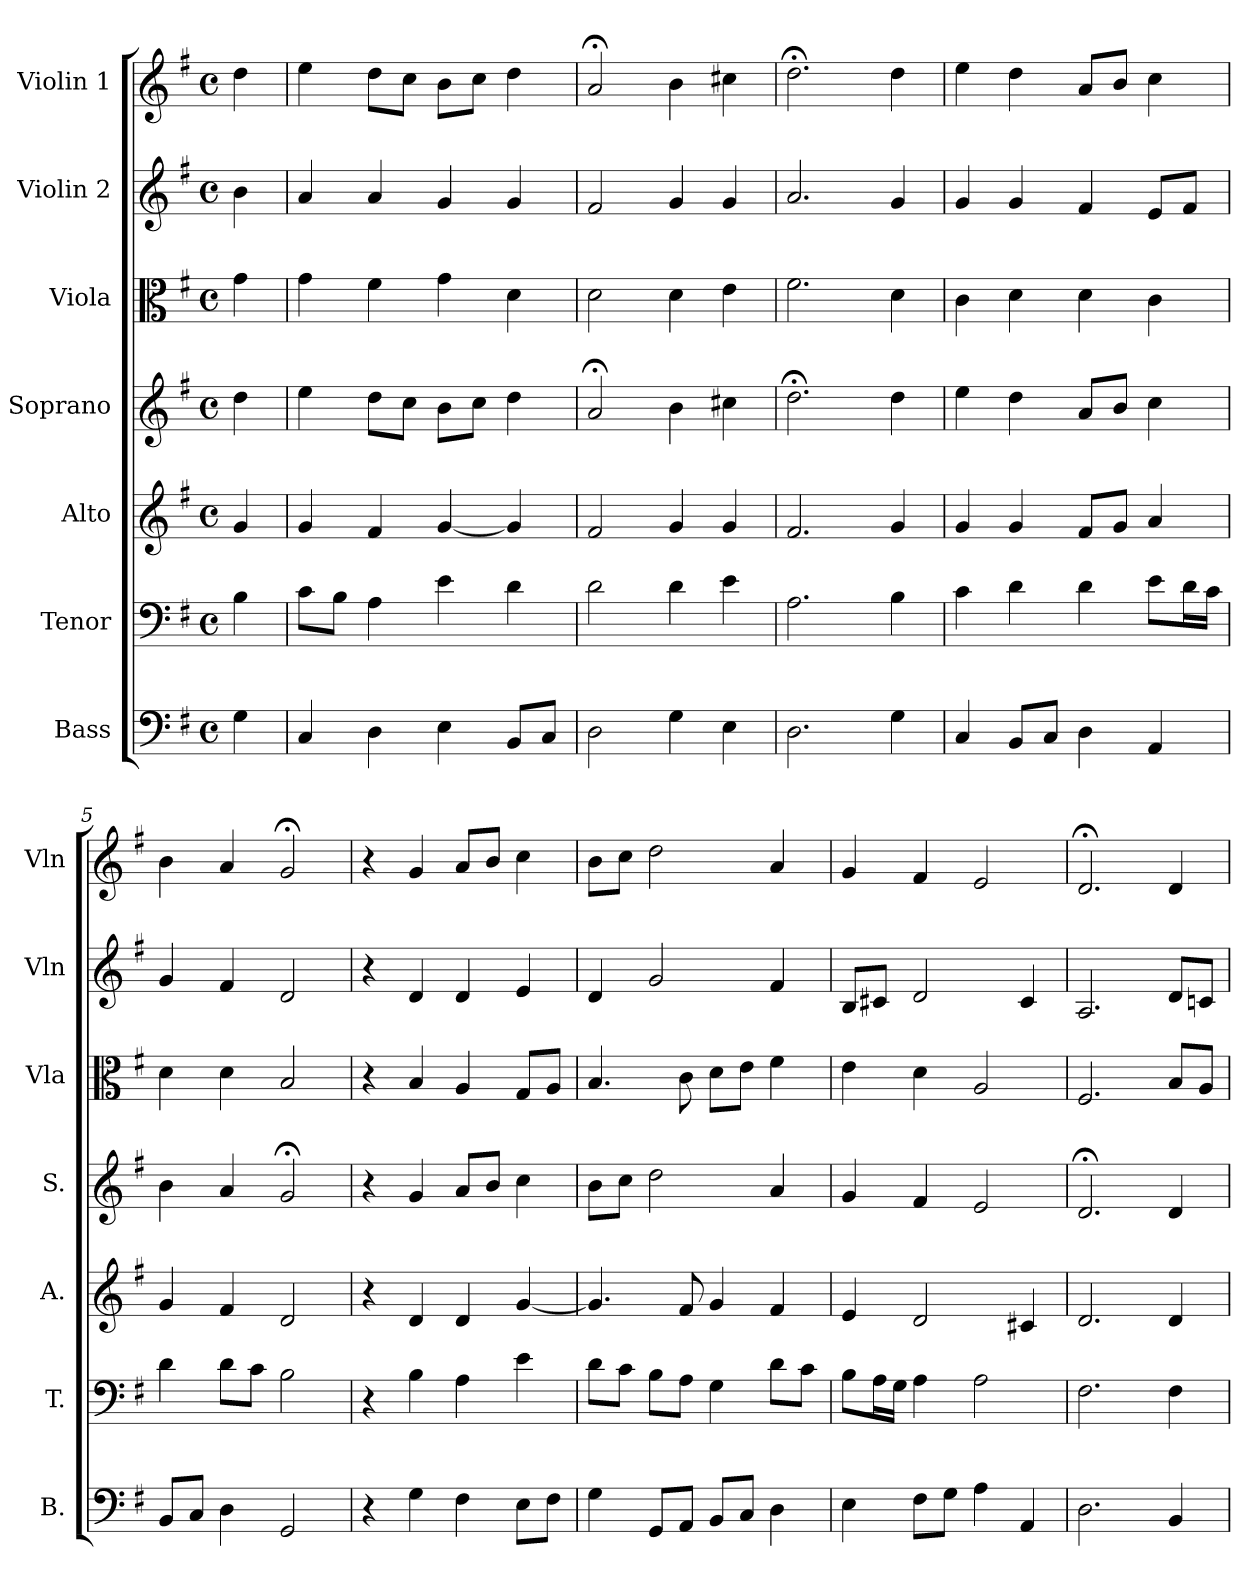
**kern	**kern	**kern	**kern	**kern	**kern	**kern
*part7	*part6	*part5	*part4	*part3	*part2	*part1
*staff7	*staff6	*staff5	*staff4	*staff3	*staff2	*staff1
*I"Bass	*I"Tenor	*I"Alto	*I"Soprano	*I"Viola	*I"Violin 2	*I"Violin 1
*I'B.	*I'T.	*I'A.	*I'S.	*I'Vla	*I'Vln	*I'Vln
*clefF4	*clefF4	*clefG2	*clefG2	*clefC3	*clefG2	*clefG2
*k[f#]	*k[f#]	*k[f#]	*k[f#]	*k[f#]	*k[f#]	*k[f#]
*G:	*G:	*G:	*G:	*G:	*G:	*G:
*M4/4	*M4/4	*M4/4	*M4/4	*M4/4	*M4/4	*M4/4
*met(c)	*met(c)	*met(c)	*met(c)	*met(c)	*met(c)	*met(c)
=	=	=	=	=	=	=
4G\	4B\	4g/	4dd\	4g\	4b\	4dd\
=1	=1	=1	=1	=1	=1	=1
4C/	8c\L	4g/	4ee\	4g\	4a/	4ee\
.	8B\J	.	.	.	.	.
4D\	4A\	4f#/	8dd\L	4f#\	4a/	8dd\L
.	.	.	8cc\J	.	.	8cc\J
4E\	4e\	[4g/	8b\L	4g\	4g/	8b\L
.	.	.	8cc\J	.	.	8cc\J
8BB/L	4d\	4g/]	4dd\	4d\	4g/	4dd\
8C/J	.	.	.	.	.	.
=2	=2	=2	=2	=2	=2	=2
2D\	2d\	2f#/	2a;</	2d\	2f#/	2a;</
4G\	4d\	4g/	4b\	4d\	4g/	4b\
4E\	4e\	4g/	4cc#X\	4e\	4g/	4cc#X\
=3	=3	=3	=3	=3	=3	=3
2.D\	2.A\	2.f#/	2.dd;<\	2.f#\	2.a/	2.dd;<\
4G\	4B\	4g/	4dd\	4d\	4g/	4dd\
=4	=4	=4	=4	=4	=4	=4
4C/	4c\	4g/	4ee\	4c\	4g/	4ee\
8BB/L	4d\	4g/	4dd\	4d\	4g/	4dd\
8C/J	.	.	.	.	.	.
4D\	4d\	8f#/L	8a/L	4d\	4f#/	8a/L
.	.	8g/J	8b/J	.	.	8b/J
4AA/	8e\L	4a/	4cc\	4c\	8e/L	4cc\
.	16d\L	.	.	.	8f#/J	.
.	16c\JJ	.	.	.	.	.
!!LO:LB:g=z
=5	=5	=5	=5	=5	=5	=5
8BB/L	4d\	4g/	4b\	4d\	4g/	4b\
8C/J	.	.	.	.	.	.
4D\	8d\L	4f#/	4a/	4d\	4f#/	4a/
.	8c\J	.	.	.	.	.
2GG/	2B\	2d/	2g;</	2B/	2d/	2g;</
=6	=6	=6	=6	=6	=6	=6
4r	4r	4r	4r	4r	4r	4r
4G\	4B\	4d/	4g/	4B/	4d/	4g/
4F#\	4A\	4d/	8a/L	4A/	4d/	8a/L
.	.	.	8b/J	.	.	8b/J
8E\L	4e\	[4g/	4cc\	8G/L	4e/	4cc\
8F#\J	.	.	.	8A/J	.	.
=7	=7	=7	=7	=7	=7	=7
4G\	8d\L	4.g/]	8b\L	4.B/	4d/	8b\L
.	8c\J	.	8cc\J	.	.	8cc\J
8GG/L	8B\L	.	2dd\	.	2g/	2dd\
8AA/J	8A\J	8f#/	.	8c\	.	.
8BB/L	4G\	4g/	.	8d\L	.	.
8C/J	.	.	.	8e\J	.	.
4D\	8d\L	4f#/	4a/	4f#\	4f#/	4a/
.	8c\J	.	.	.	.	.
=8	=8	=8	=8	=8	=8	=8
4E\	8B\L	4e/	4g/	4e\	8B/L	4g/
.	16A\L	.	.	.	8c#X/J	.
.	16G\JJ	.	.	.	.	.
8F#\L	4A\	2d/	4f#/	4d\	2d/	4f#/
8G\J	.	.	.	.	.	.
4A\	2A\	.	2e/	2A/	.	2e/
4AA/	.	4c#X/	.	.	4c#/	.
=9	=9	=9	=9	=9	=9	=9
2.D\	2.F#\	2.d/	2.d;</	2.F#/	2.A/	2.d;</
4BB/	4F#\	4d/	4d/	8B/L	8d/L	4d/
.	.	.	.	8A/J	8cn/J	.
=	=	=	=	=	=	=
*-	*-	*-	*-	*-	*-	*-
